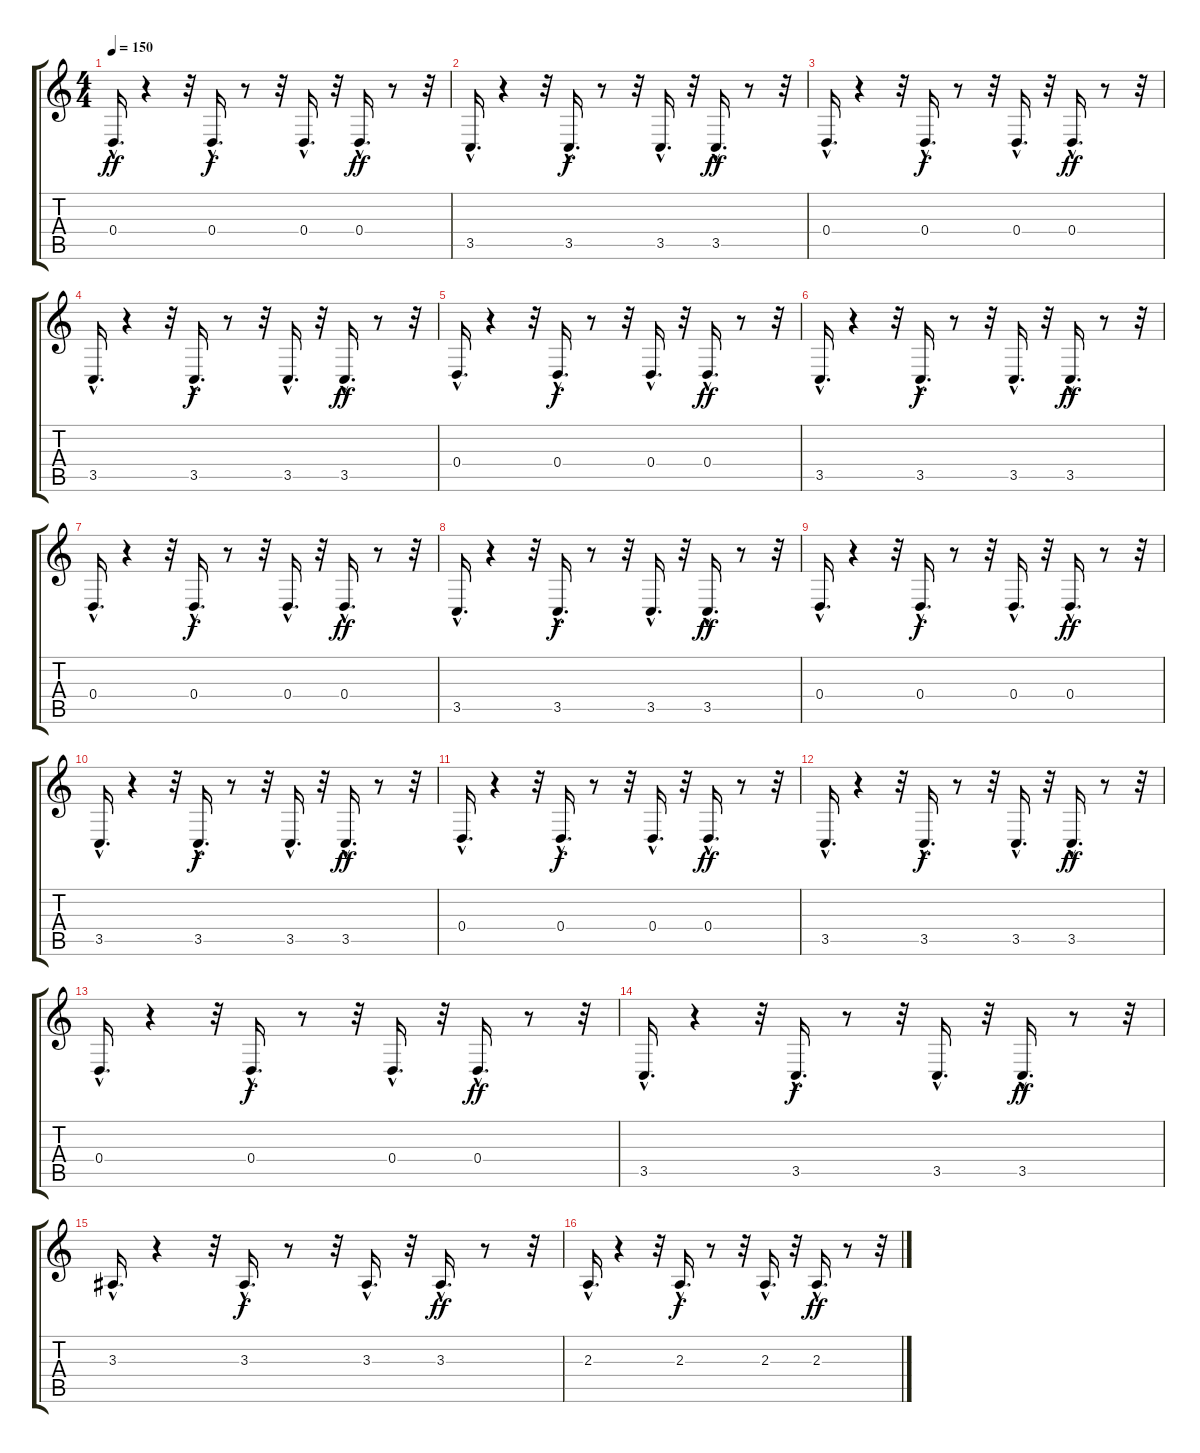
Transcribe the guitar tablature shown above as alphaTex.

\track "" {instrument timpani}
\staff {score tabs}
\tuning (E4 B3 G3 D3 A2 E2) {hide}
\ts (4 4)
\tempo 150
\clef g2
\ks c
0.4{hac}.16{d dy ff} r.4 r.32 0.4{hac}.16{d dy f} r.8 r.32 0.4{hac}.16{d} r.32 0.4{hac}.16{d dy ff} r.8 r.32 |
3.5{hac}.16{d} r.4 r.32 3.5{hac}.16{d dy f} r.8 r.32 3.5{hac}.16{d} r.32 3.5{hac}.16{d dy ff} r.8 r.32 |
0.4{hac}.16{d} r.4 r.32 0.4{hac}.16{d dy f} r.8 r.32 0.4{hac}.16{d} r.32 0.4{hac}.16{d dy ff} r.8 r.32 |
3.5{hac}.16{d} r.4 r.32 3.5{hac}.16{d dy f} r.8 r.32 3.5{hac}.16{d} r.32 3.5{hac}.16{d dy ff} r.8 r.32 |
0.4{hac}.16{d} r.4 r.32 0.4{hac}.16{d dy f} r.8 r.32 0.4{hac}.16{d} r.32 0.4{hac}.16{d dy ff} r.8 r.32 |
3.5{hac}.16{d} r.4 r.32 3.5{hac}.16{d dy f} r.8 r.32 3.5{hac}.16{d} r.32 3.5{hac}.16{d dy ff} r.8 r.32 |
0.4{hac}.16{d} r.4 r.32 0.4{hac}.16{d dy f} r.8 r.32 0.4{hac}.16{d} r.32 0.4{hac}.16{d dy ff} r.8 r.32 |
3.5{hac}.16{d} r.4 r.32 3.5{hac}.16{d dy f} r.8 r.32 3.5{hac}.16{d} r.32 3.5{hac}.16{d dy ff} r.8 r.32 |
0.4{hac}.16{d} r.4 r.32 0.4{hac}.16{d dy f} r.8 r.32 0.4{hac}.16{d} r.32 0.4{hac}.16{d dy ff} r.8 r.32 |
3.5{hac}.16{d} r.4 r.32 3.5{hac}.16{d dy f} r.8 r.32 3.5{hac}.16{d} r.32 3.5{hac}.16{d dy ff} r.8 r.32 |
0.4{hac}.16{d} r.4 r.32 0.4{hac}.16{d dy f} r.8 r.32 0.4{hac}.16{d} r.32 0.4{hac}.16{d dy ff} r.8 r.32 |
3.5{hac}.16{d} r.4 r.32 3.5{hac}.16{d dy f} r.8 r.32 3.5{hac}.16{d} r.32 3.5{hac}.16{d dy ff} r.8 r.32 |
0.4{hac}.16{d} r.4 r.32 0.4{hac}.16{d dy f} r.8 r.32 0.4{hac}.16{d} r.32 0.4{hac}.16{d dy ff} r.8 r.32 |
3.5{hac}.16{d} r.4 r.32 3.5{hac}.16{d dy f} r.8 r.32 3.5{hac}.16{d} r.32 3.5{hac}.16{d dy ff} r.8 r.32 |
3.3{hac}.16{d} r.4 r.32 3.3{hac}.16{d dy f} r.8 r.32 3.3{hac}.16{d} r.32 3.3{hac}.16{d dy ff} r.8 r.32 |
2.3{hac}.16{d} r.4 r.32 2.3{hac}.16{d dy f} r.8 r.32 2.3{hac}.16{d} r.32 2.3{hac}.16{d dy ff} r.8 r.32
